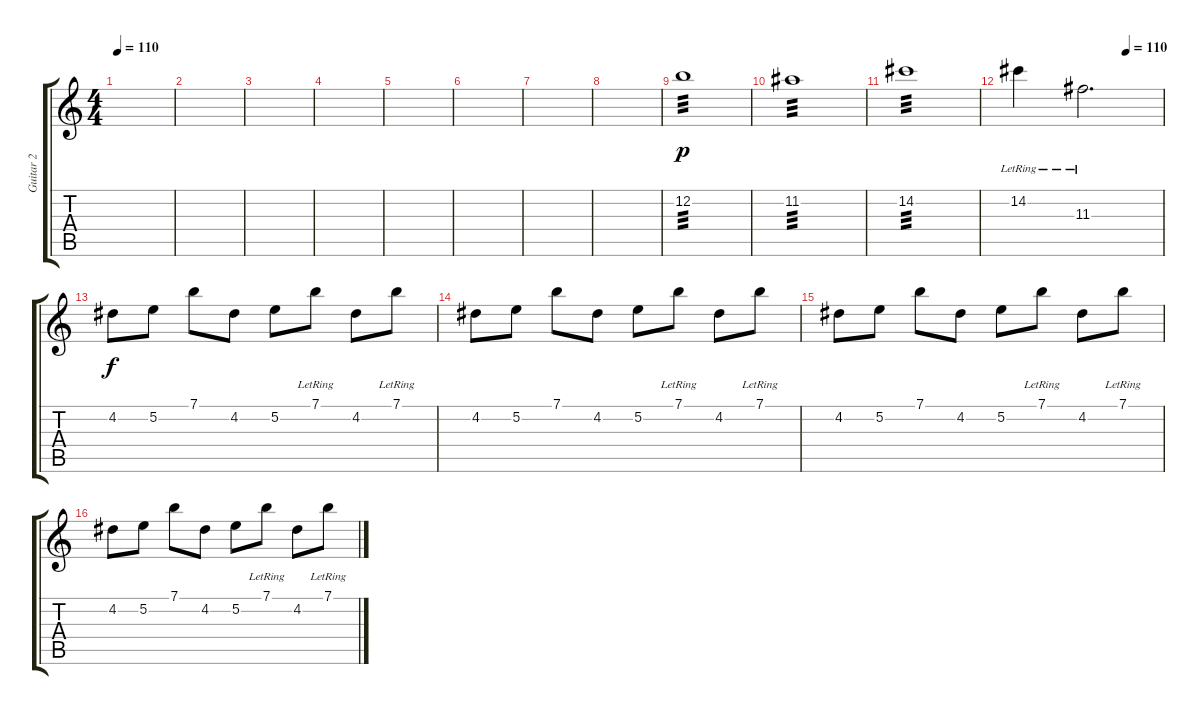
\track ("Guitar 2" "Guitar 2") {instrument overdrivenguitar}
\staff {score tabs}
\tuning (E4 B3 G3 D3 A2 E2) {hide}
\ts (4 4)
\tempo 110
\clef g2
\ks c
|
|
|
|
|
|
|
|
12.2.1{tp 3 dy p instrument overdrivenguitar} |
11.2.1{tp 3} |
14.2.1{tp 3} |
\tempo (110 0.75)
14.2{lr}.4{balance 0} 11.3{lr}.2{d balance 16} |
4.2.8{dy f volume 13 balance 8 instrument overdrivenguitar} 5.2.8 7.1.8 4.2.8 5.2.8 7.1{lr}.8 4.2.8 7.1{lr}.8 |
4.2.8 5.2.8 7.1.8 4.2.8 5.2.8 7.1{lr}.8 4.2.8 7.1{lr}.8 |
4.2.8 5.2.8 7.1.8 4.2.8 5.2.8 7.1{lr}.8 4.2.8 7.1{lr}.8 |
4.2.8 5.2.8 7.1.8 4.2.8 5.2.8 7.1{lr}.8 4.2.8 7.1{lr}.8
